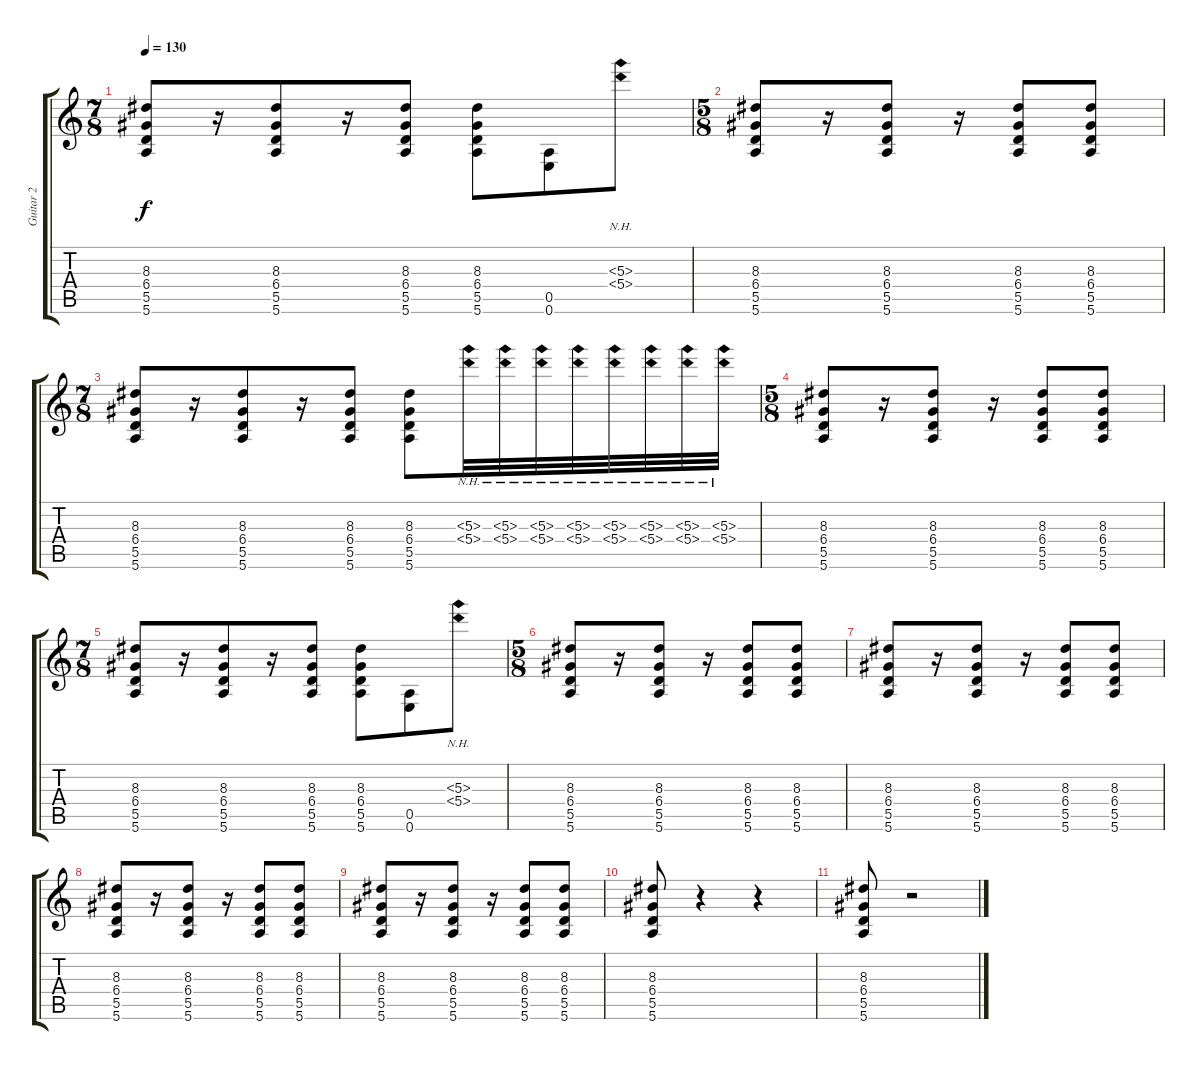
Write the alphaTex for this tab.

\track ("Guitar 2" "Guitar 2") {instrument distortionguitar}
\staff {score tabs}
\tuning (E4 B3 G3 D3 A2 E2) {hide}
\ts (7 8)
\tempo 130
\clef g2
\ks c
(8.3 6.4 5.5 5.6).8{dy f} r.16 (8.3 6.4 5.5 5.6).8 r.16 (8.3 6.4 5.5 5.6).8 (8.3 6.4 5.5 5.6).8 (0.5 0.6).8 (5.3{nh} 5.4{nh}).8 |
\ts (5 8)
(8.3 6.4 5.5 5.6).8 r.16 (8.3 6.4 5.5 5.6).8 r.16 (8.3 6.4 5.5 5.6).8 (8.3 6.4 5.5 5.6).8 |
\ts (7 8)
(8.3 6.4 5.5 5.6).8 r.16 (8.3 6.4 5.5 5.6).8 r.16 (8.3 6.4 5.5 5.6).8 (8.3 6.4 5.5 5.6).8 (5.3{nh} 5.4{nh}).32 (5.3{nh} 5.4{nh}).32 (5.3{nh} 5.4{nh}).32 (5.3{nh} 5.4{nh}).32 (5.3{nh} 5.4{nh}).32 (5.3{nh} 5.4{nh}).32 (5.3{nh} 5.4{nh}).32 (5.3{nh} 5.4{nh}).32 |
\ts (5 8)
(8.3 6.4 5.5 5.6).8 r.16 (8.3 6.4 5.5 5.6).8 r.16 (8.3 6.4 5.5 5.6).8 (8.3 6.4 5.5 5.6).8 |
\ts (7 8)
(8.3 6.4 5.5 5.6).8 r.16 (8.3 6.4 5.5 5.6).8 r.16 (8.3 6.4 5.5 5.6).8 (8.3 6.4 5.5 5.6).8 (0.5 0.6).8 (5.3{nh} 5.4{nh}).8 |
\ts (5 8)
(8.3 6.4 5.5 5.6).8 r.16 (8.3 6.4 5.5 5.6).8 r.16 (8.3 6.4 5.5 5.6).8 (8.3 6.4 5.5 5.6).8 |
(8.3 6.4 5.5 5.6).8 r.16 (8.3 6.4 5.5 5.6).8 r.16 (8.3 6.4 5.5 5.6).8 (8.3 6.4 5.5 5.6).8 |
(8.3 6.4 5.5 5.6).8 r.16 (8.3 6.4 5.5 5.6).8 r.16 (8.3 6.4 5.5 5.6).8 (8.3 6.4 5.5 5.6).8 |
(8.3 6.4 5.5 5.6).8 r.16 (8.3 6.4 5.5 5.6).8 r.16 (8.3 6.4 5.5 5.6).8 (8.3 6.4 5.5 5.6).8 |
(8.3 6.4 5.5 5.6).8 r.4 r.4 |
(8.3 6.4 5.5 5.6).8 r.2
